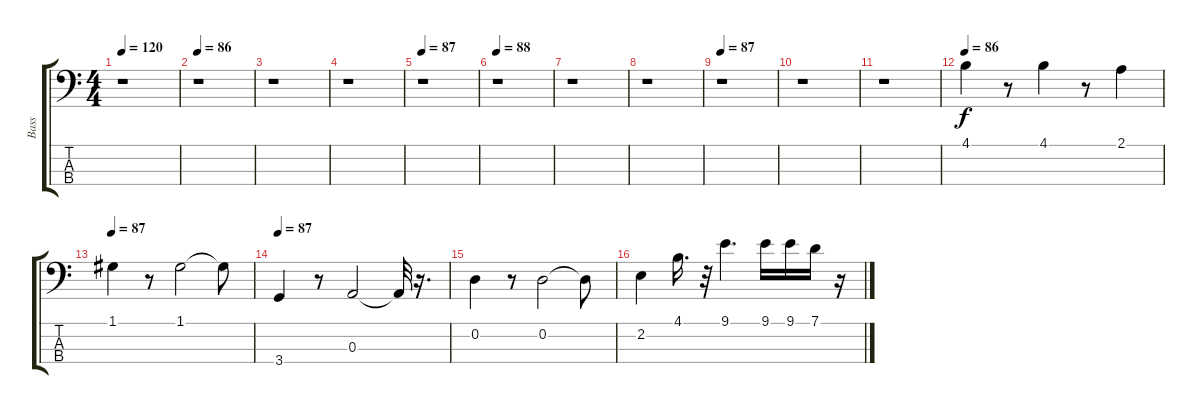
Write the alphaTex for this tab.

\track ("Bass" "Bass") {instrument electricbassfinger}
\staff {score tabs}
\tuning (G2 D2 A1 E1) {hide}
\ts (4 4)
\tempo 120
\clef f4
\ks c
r.1{dy f instrument electricbassfinger} |
\tempo 86
r.1 |
r.1 |
r.1 |
\tempo 87
r.1 |
\tempo 88
r.1 |
r.1 |
r.1 |
\tempo 87
r.1 |
r.1 |
r.1 |
\tempo 86
4.1.4 r.8 4.1.4 r.8 2.1.4 |
\tempo 87
1.1.4 r.8 1.1.2 1.1{t}.8 |
\tempo 87
3.4.4 r.8 0.3.2 0.3{t}.32 r.16{d} |
0.2.4 r.8 0.2.2 0.2{t}.8 |
2.2.4 4.1.16{d} r.32 9.1.4{d} 9.1.16 9.1.16 7.1.16 r.16
